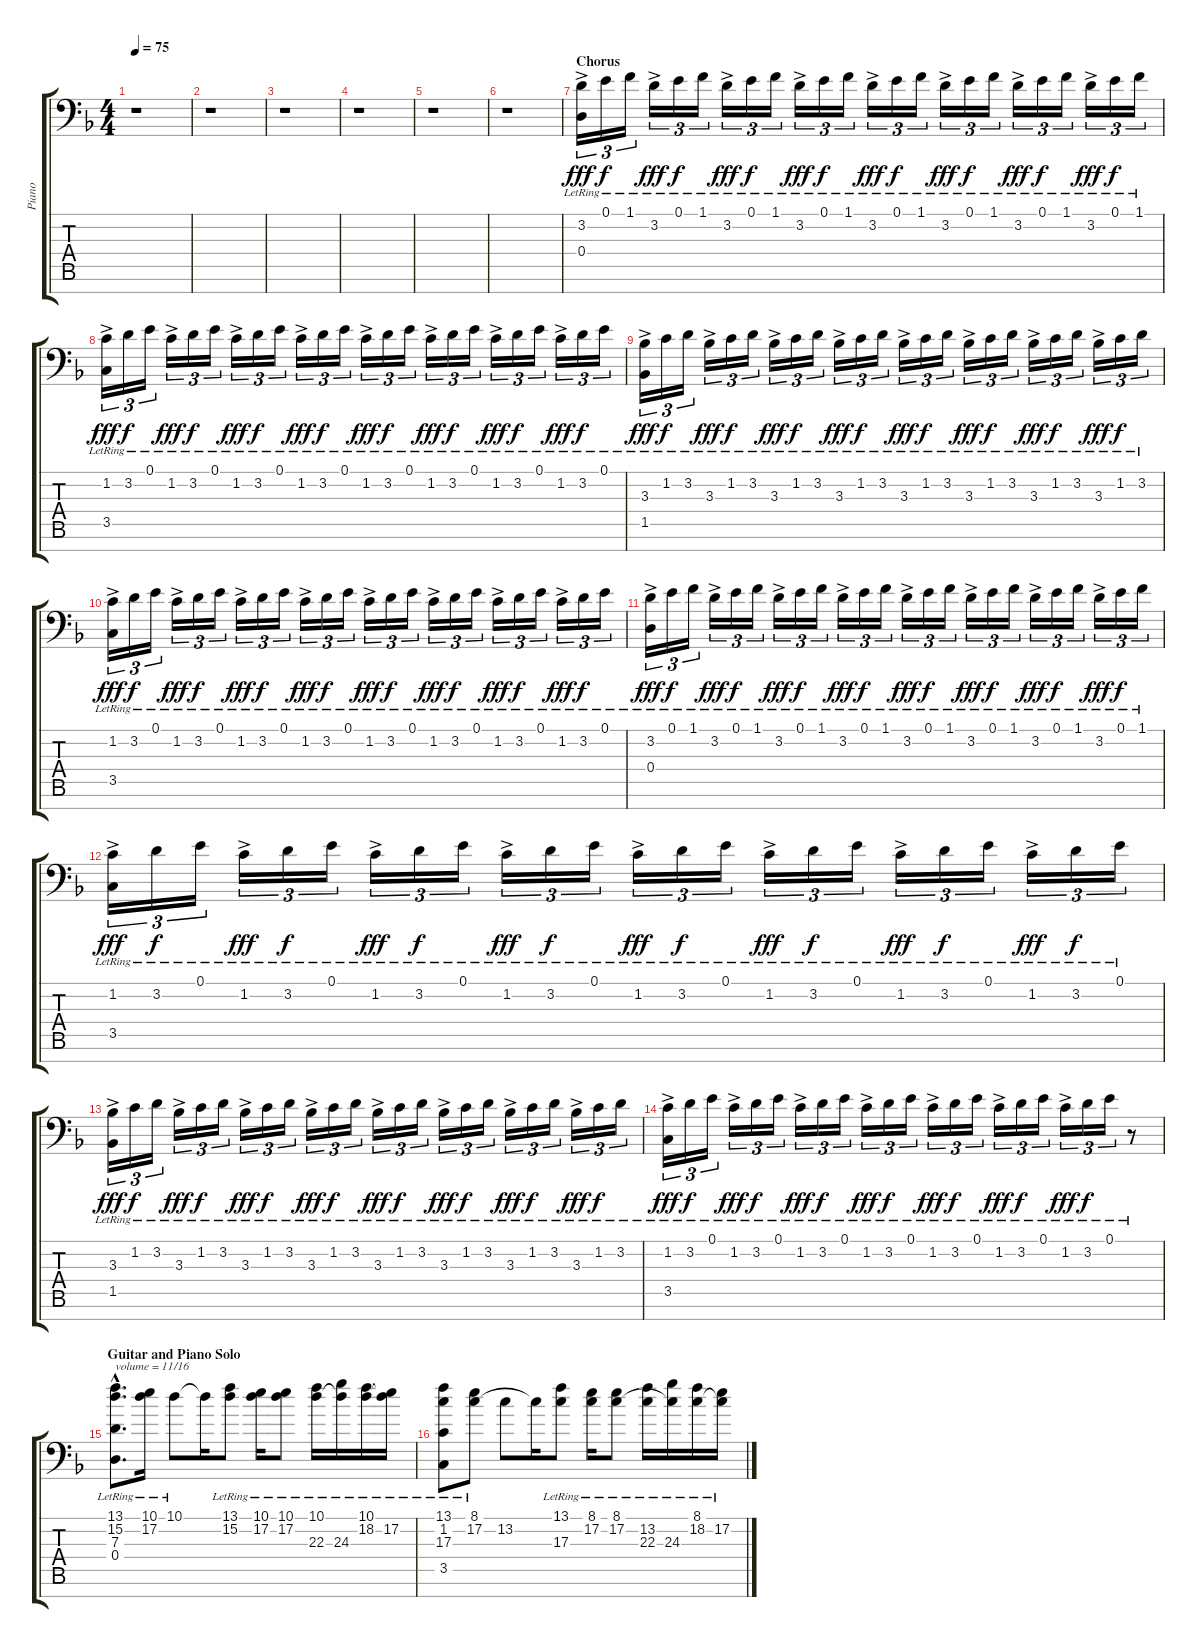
\track ("Piano" "Piano") {instrument acousticgrandpiano}
\staff {score tabs}
\tuning (E4 B3 G3 D3 A2 E2 Bb0) {hide}
\ts (4 4)
\tempo 75
\clef f4
\ks dminor
r.1{dy f} |
r.1 |
r.1 |
r.1 |
r.1 |
r.1 |
\section ("" "Chorus")
(3.2{ac lr} 0.4{lr}).16{tu (3 2) dy fff} 0.1{lr}.16{tu (3 2) dy f} 1.1{lr}.16{tu (3 2)} 3.2{ac lr}.16{tu (3 2) dy fff} 0.1{lr}.16{tu (3 2) dy f} 1.1{lr}.16{tu (3 2)} 3.2{ac lr}.16{tu (3 2) dy fff} 0.1{lr}.16{tu (3 2) dy f} 1.1{lr}.16{tu (3 2)} 3.2{ac lr}.16{tu (3 2) dy fff} 0.1{lr}.16{tu (3 2) dy f} 1.1{lr}.16{tu (3 2)} 3.2{ac lr}.16{tu (3 2) dy fff} 0.1{lr}.16{tu (3 2) dy f} 1.1{lr}.16{tu (3 2)} 3.2{ac lr}.16{tu (3 2) dy fff} 0.1{lr}.16{tu (3 2) dy f} 1.1{lr}.16{tu (3 2)} 3.2{ac lr}.16{tu (3 2) dy fff} 0.1{lr}.16{tu (3 2) dy f} 1.1{lr}.16{tu (3 2)} 3.2{ac lr}.16{tu (3 2) dy fff} 0.1{lr}.16{tu (3 2) dy f} 1.1{lr}.16{tu (3 2)} |
(1.2{ac lr} 3.5{lr}).16{tu (3 2) dy fff} 3.2{lr}.16{tu (3 2) dy f} 0.1{lr}.16{tu (3 2)} 1.2{ac lr}.16{tu (3 2) dy fff} 3.2{lr}.16{tu (3 2) dy f} 0.1{lr}.16{tu (3 2)} 1.2{ac lr}.16{tu (3 2) dy fff} 3.2{lr}.16{tu (3 2) dy f} 0.1{lr}.16{tu (3 2)} 1.2{ac lr}.16{tu (3 2) dy fff} 3.2{lr}.16{tu (3 2) dy f} 0.1{lr}.16{tu (3 2)} 1.2{ac lr}.16{tu (3 2) dy fff} 3.2{lr}.16{tu (3 2) dy f} 0.1{lr}.16{tu (3 2)} 1.2{ac lr}.16{tu (3 2) dy fff} 3.2{lr}.16{tu (3 2) dy f} 0.1{lr}.16{tu (3 2)} 1.2{ac lr}.16{tu (3 2) dy fff} 3.2{lr}.16{tu (3 2) dy f} 0.1{lr}.16{tu (3 2)} 1.2{ac lr}.16{tu (3 2) dy fff} 3.2{lr}.16{tu (3 2) dy f} 0.1{lr}.16{tu (3 2)} |
(3.3{ac lr} 1.5{lr}).16{tu (3 2) dy fff} 1.2{lr}.16{tu (3 2) dy f} 3.2{lr}.16{tu (3 2)} 3.3{ac lr}.16{tu (3 2) dy fff} 1.2{lr}.16{tu (3 2) dy f} 3.2{lr}.16{tu (3 2)} 3.3{ac lr}.16{tu (3 2) dy fff} 1.2{lr}.16{tu (3 2) dy f} 3.2{lr}.16{tu (3 2)} 3.3{ac lr}.16{tu (3 2) dy fff} 1.2{lr}.16{tu (3 2) dy f} 3.2{lr}.16{tu (3 2)} 3.3{ac lr}.16{tu (3 2) dy fff} 1.2{lr}.16{tu (3 2) dy f} 3.2{lr}.16{tu (3 2)} 3.3{ac lr}.16{tu (3 2) dy fff} 1.2{lr}.16{tu (3 2) dy f} 3.2{lr}.16{tu (3 2)} 3.3{ac lr}.16{tu (3 2) dy fff} 1.2{lr}.16{tu (3 2) dy f} 3.2{lr}.16{tu (3 2)} 3.3{ac lr}.16{tu (3 2) dy fff} 1.2{lr}.16{tu (3 2) dy f} 3.2{lr}.16{tu (3 2)} |
(1.2{ac lr} 3.5{lr}).16{tu (3 2) dy fff} 3.2{lr}.16{tu (3 2) dy f} 0.1{lr}.16{tu (3 2)} 1.2{ac lr}.16{tu (3 2) dy fff} 3.2{lr}.16{tu (3 2) dy f} 0.1{lr}.16{tu (3 2)} 1.2{ac lr}.16{tu (3 2) dy fff} 3.2{lr}.16{tu (3 2) dy f} 0.1{lr}.16{tu (3 2)} 1.2{ac lr}.16{tu (3 2) dy fff} 3.2{lr}.16{tu (3 2) dy f} 0.1{lr}.16{tu (3 2)} 1.2{ac lr}.16{tu (3 2) dy fff} 3.2{lr}.16{tu (3 2) dy f} 0.1{lr}.16{tu (3 2)} 1.2{ac lr}.16{tu (3 2) dy fff} 3.2{lr}.16{tu (3 2) dy f} 0.1{lr}.16{tu (3 2)} 1.2{ac lr}.16{tu (3 2) dy fff} 3.2{lr}.16{tu (3 2) dy f} 0.1{lr}.16{tu (3 2)} 1.2{ac lr}.16{tu (3 2) dy fff} 3.2{lr}.16{tu (3 2) dy f} 0.1{lr}.16{tu (3 2)} |
(3.2{ac lr} 0.4{lr}).16{tu (3 2) dy fff} 0.1{lr}.16{tu (3 2) dy f} 1.1{lr}.16{tu (3 2)} 3.2{ac lr}.16{tu (3 2) dy fff} 0.1{lr}.16{tu (3 2) dy f} 1.1{lr}.16{tu (3 2)} 3.2{ac lr}.16{tu (3 2) dy fff} 0.1{lr}.16{tu (3 2) dy f} 1.1{lr}.16{tu (3 2)} 3.2{ac lr}.16{tu (3 2) dy fff} 0.1{lr}.16{tu (3 2) dy f} 1.1{lr}.16{tu (3 2)} 3.2{ac lr}.16{tu (3 2) dy fff} 0.1{lr}.16{tu (3 2) dy f} 1.1{lr}.16{tu (3 2)} 3.2{ac lr}.16{tu (3 2) dy fff} 0.1{lr}.16{tu (3 2) dy f} 1.1{lr}.16{tu (3 2)} 3.2{ac lr}.16{tu (3 2) dy fff} 0.1{lr}.16{tu (3 2) dy f} 1.1{lr}.16{tu (3 2)} 3.2{ac lr}.16{tu (3 2) dy fff} 0.1{lr}.16{tu (3 2) dy f} 1.1{lr}.16{tu (3 2)} |
(1.2{ac lr} 3.5{lr}).16{tu (3 2) dy fff} 3.2{lr}.16{tu (3 2) dy f} 0.1{lr}.16{tu (3 2)} 1.2{ac lr}.16{tu (3 2) dy fff} 3.2{lr}.16{tu (3 2) dy f} 0.1{lr}.16{tu (3 2)} 1.2{ac lr}.16{tu (3 2) dy fff} 3.2{lr}.16{tu (3 2) dy f} 0.1{lr}.16{tu (3 2)} 1.2{ac lr}.16{tu (3 2) dy fff} 3.2{lr}.16{tu (3 2) dy f} 0.1{lr}.16{tu (3 2)} 1.2{ac lr}.16{tu (3 2) dy fff} 3.2{lr}.16{tu (3 2) dy f} 0.1{lr}.16{tu (3 2)} 1.2{ac lr}.16{tu (3 2) dy fff} 3.2{lr}.16{tu (3 2) dy f} 0.1{lr}.16{tu (3 2)} 1.2{ac lr}.16{tu (3 2) dy fff} 3.2{lr}.16{tu (3 2) dy f} 0.1{lr}.16{tu (3 2)} 1.2{ac lr}.16{tu (3 2) dy fff} 3.2{lr}.16{tu (3 2) dy f} 0.1{lr}.16{tu (3 2)} |
(3.3{ac lr} 1.5{lr}).16{tu (3 2) dy fff} 1.2{lr}.16{tu (3 2) dy f} 3.2{lr}.16{tu (3 2)} 3.3{ac lr}.16{tu (3 2) dy fff} 1.2{lr}.16{tu (3 2) dy f} 3.2{lr}.16{tu (3 2)} 3.3{ac lr}.16{tu (3 2) dy fff} 1.2{lr}.16{tu (3 2) dy f} 3.2{lr}.16{tu (3 2)} 3.3{ac lr}.16{tu (3 2) dy fff} 1.2{lr}.16{tu (3 2) dy f} 3.2{lr}.16{tu (3 2)} 3.3{ac lr}.16{tu (3 2) dy fff} 1.2{lr}.16{tu (3 2) dy f} 3.2{lr}.16{tu (3 2)} 3.3{ac lr}.16{tu (3 2) dy fff} 1.2{lr}.16{tu (3 2) dy f} 3.2{lr}.16{tu (3 2)} 3.3{ac lr}.16{tu (3 2) dy fff} 1.2{lr}.16{tu (3 2) dy f} 3.2{lr}.16{tu (3 2)} 3.3{ac lr}.16{tu (3 2) dy fff} 1.2{lr}.16{tu (3 2) dy f} 3.2{lr}.16{tu (3 2)} |
(1.2{ac lr} 3.5{lr}).16{tu (3 2) dy fff} 3.2{lr}.16{tu (3 2) dy f} 0.1{lr}.16{tu (3 2)} 1.2{ac lr}.16{tu (3 2) dy fff} 3.2{lr}.16{tu (3 2) dy f} 0.1{lr}.16{tu (3 2)} 1.2{ac lr}.16{tu (3 2) dy fff} 3.2{lr}.16{tu (3 2) dy f} 0.1{lr}.16{tu (3 2)} 1.2{ac lr}.16{tu (3 2) dy fff} 3.2{lr}.16{tu (3 2) dy f} 0.1{lr}.16{tu (3 2)} 1.2{ac lr}.16{tu (3 2) dy fff} 3.2{lr}.16{tu (3 2) dy f} 0.1{lr}.16{tu (3 2)} 1.2{ac lr}.16{tu (3 2) dy fff} 3.2{lr}.16{tu (3 2) dy f} 0.1{lr}.16{tu (3 2)} 1.2{ac lr}.16{tu (3 2) dy fff} 3.2{lr}.16{tu (3 2) dy f} 0.1{lr}.16{tu (3 2)} r.8 |
\section ("" "Guitar and Piano Solo")
(13.1{hac lr} 15.2{hac lr} 7.3{lr} 0.4{lr}).8{d txt "volume = 11/16" volume 11} (10.1{lr} 17.2{lr}).16 10.1{lr}.8 10.1{t}.16 (13.1{lr} 15.2{lr}).8 (10.1{lr} 17.2{lr}).16 (10.1{lr} 17.2{lr}).8 (10.1{lr} 22.3{lr}).16 (10.1{t} 24.3{lr}).16 (10.1{lr} 18.2{lr}).16 (10.1{t} 17.2{lr}).16 |
(13.1{lr} 1.2 17.3 3.5).8 (8.1 17.2{lr}).8 13.2.8 8.1{t}.16 (13.1{lr} 17.3).8 (8.1 17.2{lr}).16 (8.1 17.2{lr}).8 (13.2 22.3{lr}).16 (8.1{t} 24.3{lr}).16 (8.1 18.2{lr}).16 (8.1{t} 17.2{lr}).16
